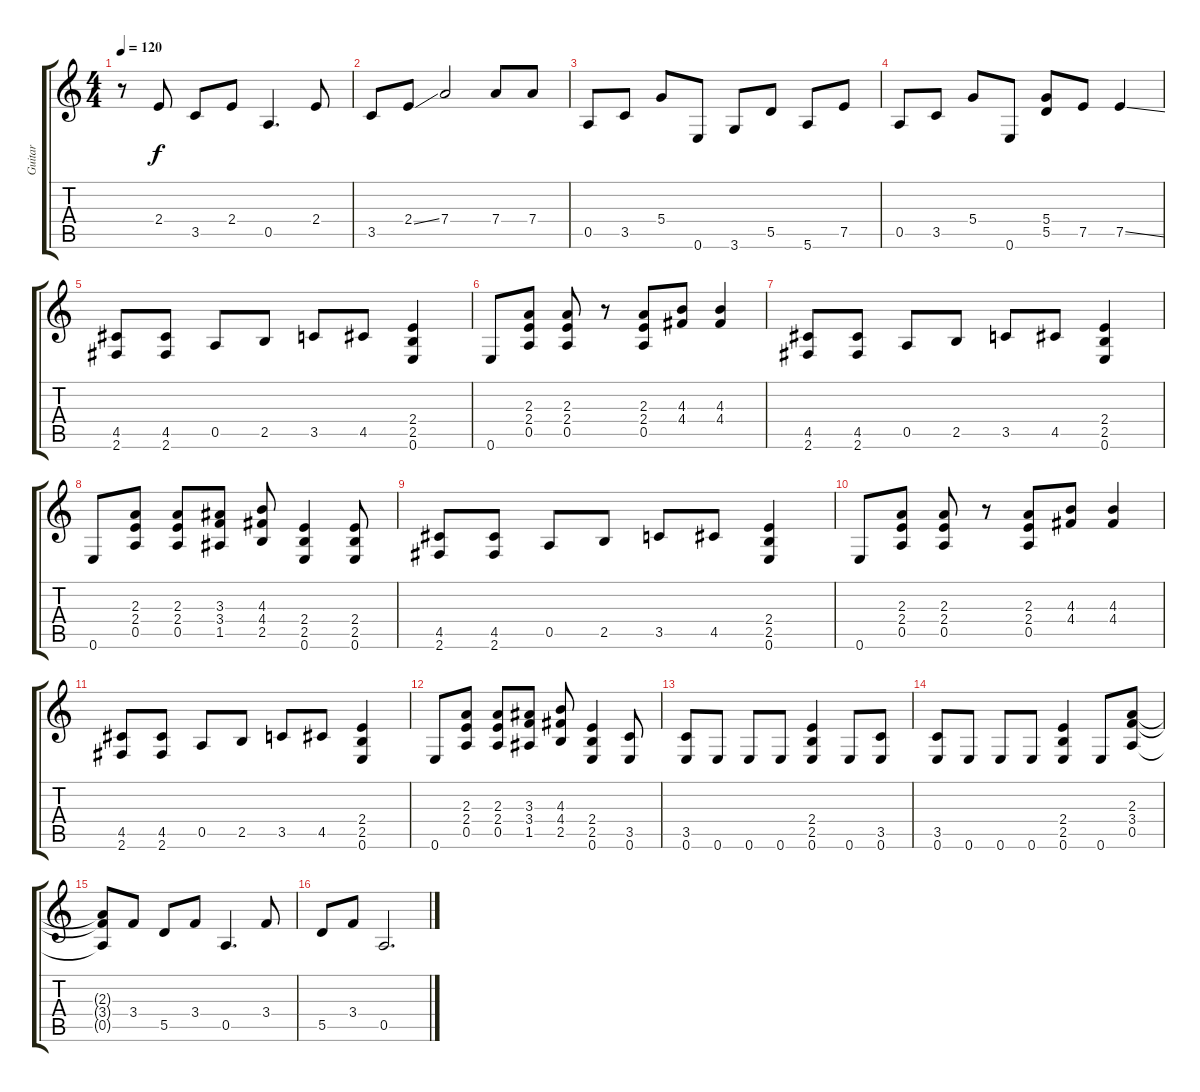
\track ("Guitar" "Guitar") {instrument distortionguitar}
\staff {score tabs}
\tuning (E4 B3 G3 D3 A2 E2) {hide}
\ts (4 4)
\tempo 120
\clef g2
\ks c
r.8{dy f} 2.4.8 3.5.8 2.4.8 0.5.4{d} 2.4.8 |
3.5.8 2.4{ss}.8 7.4.2 7.4.8 7.4.8 |
0.5.8 3.5.8 5.4.8 0.6.8 3.6.8 5.5.8 5.6.8 7.5.8 |
0.5.8 3.5.8 5.4.8 0.6.8 (5.4 5.5).8 7.5.8 7.5{ss}.4 |
(4.5 2.6).8 (4.5 2.6).8 0.5.8 2.5.8 3.5.8 4.5.8 (2.4 2.5 0.6).4 |
0.6.8 (2.3 2.4 0.5).8 (2.3 2.4 0.5).8 r.8 (2.3 2.4 0.5).8 (4.3 4.4).8 (4.3 4.4).4 |
(4.5 2.6).8 (4.5 2.6).8 0.5.8 2.5.8 3.5.8 4.5.8 (2.4 2.5 0.6).4 |
0.6.8 (2.3 2.4 0.5).8 (2.3 2.4 0.5).8 (3.3 3.4 1.5).8 (4.3 4.4 2.5).8 (2.4 2.5 0.6).4 (2.4 2.5 0.6).8 |
(4.5 2.6).8 (4.5 2.6).8 0.5.8 2.5.8 3.5.8 4.5.8 (2.4 2.5 0.6).4 |
0.6.8 (2.3 2.4 0.5).8 (2.3 2.4 0.5).8 r.8 (2.3 2.4 0.5).8 (4.3 4.4).8 (4.3 4.4).4 |
(4.5 2.6).8 (4.5 2.6).8 0.5.8 2.5.8 3.5.8 4.5.8 (2.4 2.5 0.6).4 |
0.6.8 (2.3 2.4 0.5).8 (2.3 2.4 0.5).8 (3.3 3.4 1.5).8 (4.3 4.4 2.5).8 (2.4 2.5 0.6).4 (3.5 0.6).8 |
(3.5 0.6).8 0.6.8 0.6.8 0.6.8 (2.4 2.5 0.6).4 0.6.8 (3.5 0.6).8 |
(3.5 0.6).8 0.6.8 0.6.8 0.6.8 (2.4 2.5 0.6).4 0.6.8 (2.3 3.4 0.5).8 |
(2.3{t} 3.4{t} 0.5{t}).8 3.4.8 5.5.8 3.4.8 0.5.4{d} 3.4.8 |
5.5.8 3.4.8 0.5.2{d}
